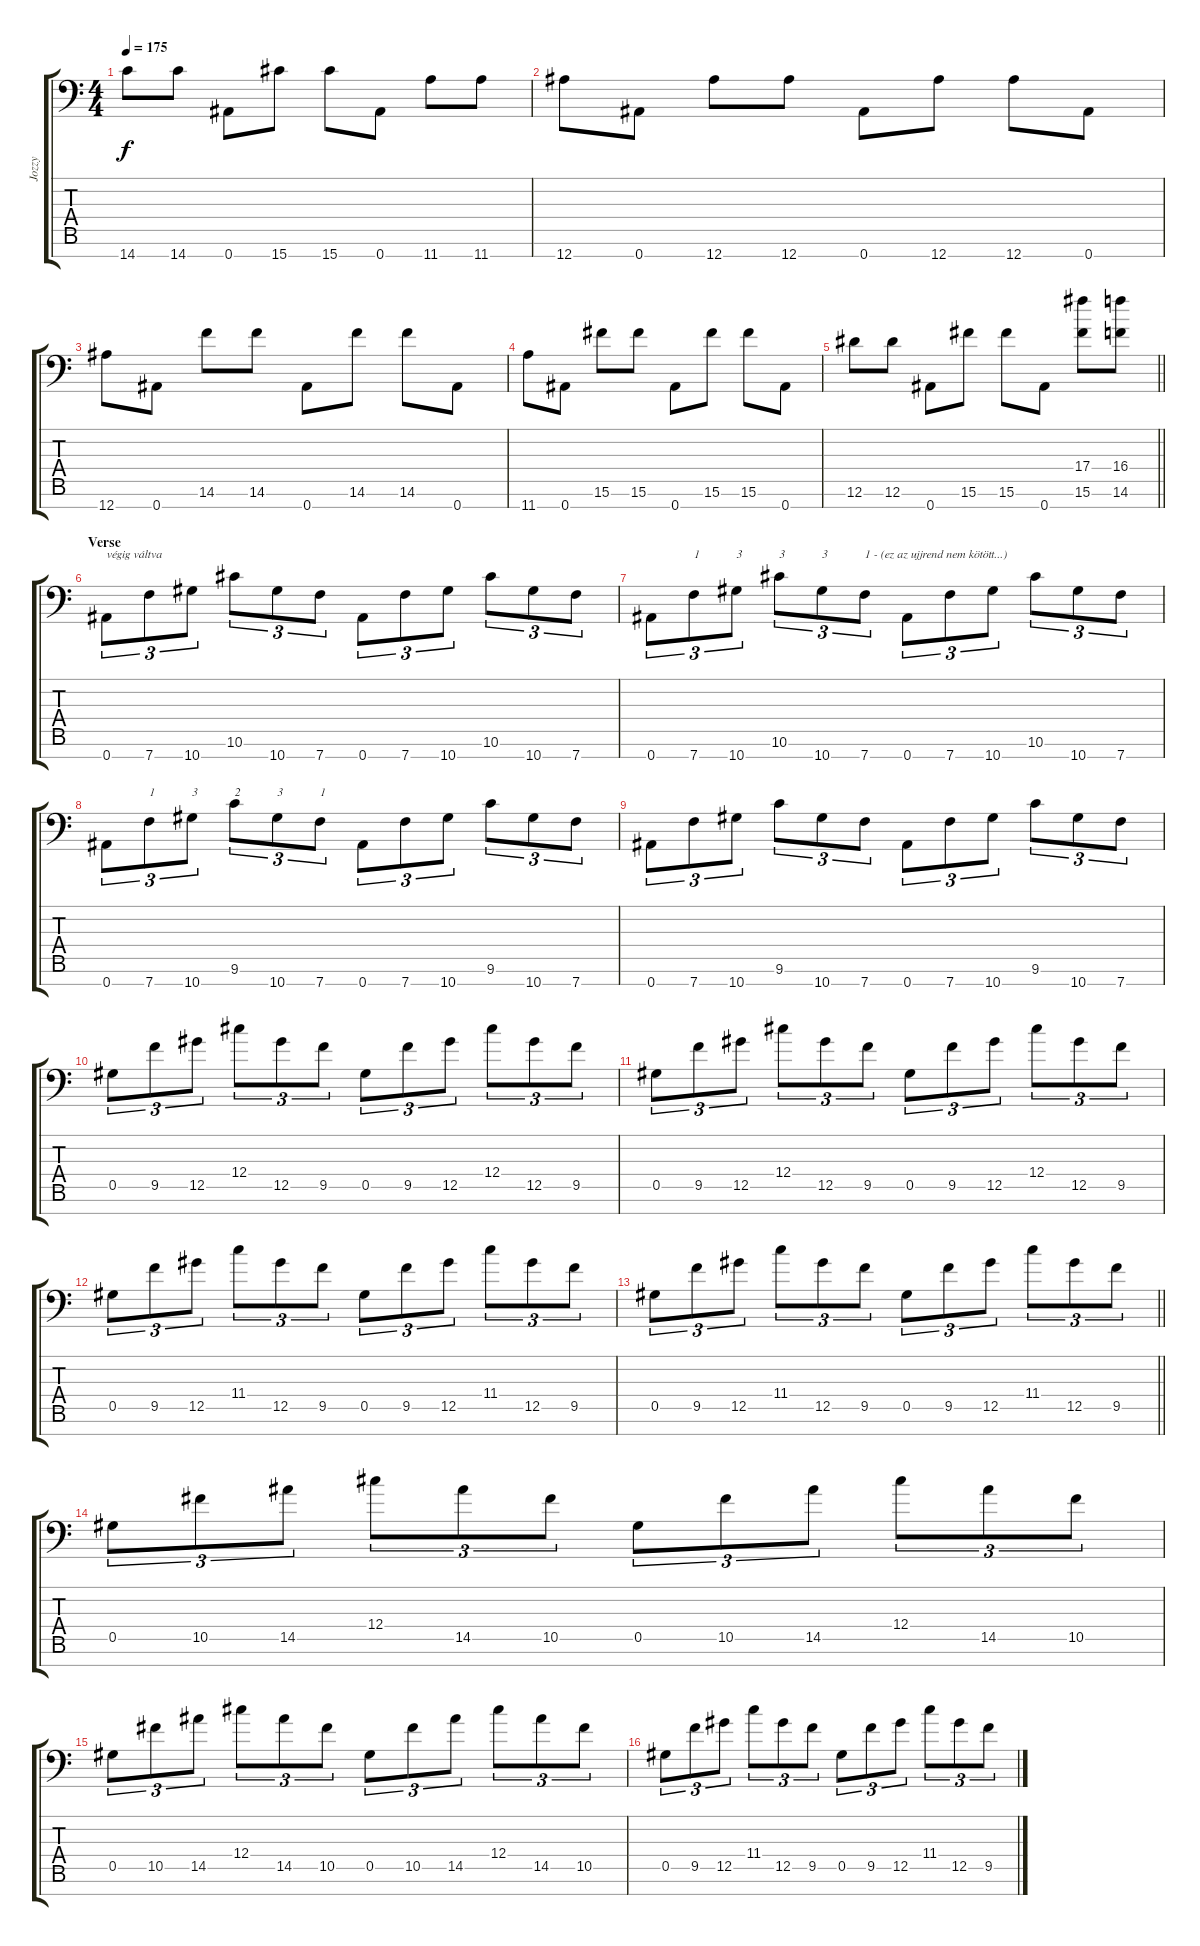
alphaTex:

\track ("Jozzy" "Jozzy") {instrument distortionguitar}
\staff {score tabs}
\tuning (Eb4 Bb3 Gb3 Db3 Ab2 Eb2 Bb1) {hide}
\ts (4 4)
\tempo 175
\clef f4
\ks c
14.7.8{dy f} 14.7.8 0.7.8 15.7.8 15.7.8 0.7.8 11.7.8 11.7.8 |
12.7.8 0.7.8 12.7.8 12.7.8 0.7.8 12.7.8 12.7.8 0.7.8 |
12.7.8 0.7.8 14.6.8 14.6.8 0.7.8 14.6.8 14.6.8 0.7.8 |
11.7.8 0.7.8 15.6.8 15.6.8 0.7.8 15.6.8 15.6.8 0.7.8 |
\barLineRight lightlight
12.6.8 12.6.8 0.7.8 15.6.8 15.6.8 0.7.8 (17.4 15.6).8 (16.4 14.6).8 |
\section ("" "Verse")
0.7.8{tu (3 2) txt "végig váltva"} 7.7.8{tu (3 2)} 10.7.8{tu (3 2)} 10.6.8{tu (3 2)} 10.7.8{tu (3 2)} 7.7.8{tu (3 2)} 0.7.8{tu (3 2)} 7.7.8{tu (3 2)} 10.7.8{tu (3 2)} 10.6.8{tu (3 2)} 10.7.8{tu (3 2)} 7.7.8{tu (3 2)} |
0.7.8{tu (3 2)} 7.7.8{tu (3 2) txt "1"} 10.7.8{tu (3 2) txt "3"} 10.6.8{tu (3 2) txt "3"} 10.7.8{tu (3 2) txt "3"} 7.7.8{tu (3 2) txt "1 - (ez az ujjrend nem kötött...)"} 0.7.8{tu (3 2)} 7.7.8{tu (3 2)} 10.7.8{tu (3 2)} 10.6.8{tu (3 2)} 10.7.8{tu (3 2)} 7.7.8{tu (3 2)} |
0.7.8{tu (3 2)} 7.7.8{tu (3 2) txt "1"} 10.7.8{tu (3 2) txt "3"} 9.6.8{tu (3 2) txt "2"} 10.7.8{tu (3 2) txt "3"} 7.7.8{tu (3 2) txt "1"} 0.7.8{tu (3 2)} 7.7.8{tu (3 2)} 10.7.8{tu (3 2)} 9.6.8{tu (3 2)} 10.7.8{tu (3 2)} 7.7.8{tu (3 2)} |
0.7.8{tu (3 2)} 7.7.8{tu (3 2)} 10.7.8{tu (3 2)} 9.6.8{tu (3 2)} 10.7.8{tu (3 2)} 7.7.8{tu (3 2)} 0.7.8{tu (3 2)} 7.7.8{tu (3 2)} 10.7.8{tu (3 2)} 9.6.8{tu (3 2)} 10.7.8{tu (3 2)} 7.7.8{tu (3 2)} |
0.5.8{tu (3 2)} 9.5.8{tu (3 2)} 12.5.8{tu (3 2)} 12.4.8{tu (3 2)} 12.5.8{tu (3 2)} 9.5.8{tu (3 2)} 0.5.8{tu (3 2)} 9.5.8{tu (3 2)} 12.5.8{tu (3 2)} 12.4.8{tu (3 2)} 12.5.8{tu (3 2)} 9.5.8{tu (3 2)} |
0.5.8{tu (3 2)} 9.5.8{tu (3 2)} 12.5.8{tu (3 2)} 12.4.8{tu (3 2)} 12.5.8{tu (3 2)} 9.5.8{tu (3 2)} 0.5.8{tu (3 2)} 9.5.8{tu (3 2)} 12.5.8{tu (3 2)} 12.4.8{tu (3 2)} 12.5.8{tu (3 2)} 9.5.8{tu (3 2)} |
0.5.8{tu (3 2)} 9.5.8{tu (3 2)} 12.5.8{tu (3 2)} 11.4.8{tu (3 2)} 12.5.8{tu (3 2)} 9.5.8{tu (3 2)} 0.5.8{tu (3 2)} 9.5.8{tu (3 2)} 12.5.8{tu (3 2)} 11.4.8{tu (3 2)} 12.5.8{tu (3 2)} 9.5.8{tu (3 2)} |
\barLineRight lightlight
0.5.8{tu (3 2)} 9.5.8{tu (3 2)} 12.5.8{tu (3 2)} 11.4.8{tu (3 2)} 12.5.8{tu (3 2)} 9.5.8{tu (3 2)} 0.5.8{tu (3 2)} 9.5.8{tu (3 2)} 12.5.8{tu (3 2)} 11.4.8{tu (3 2)} 12.5.8{tu (3 2)} 9.5.8{tu (3 2)} |
\section ("" "")
0.5.8{tu (3 2)} 10.5.8{tu (3 2)} 14.5.8{tu (3 2)} 12.4.8{tu (3 2)} 14.5.8{tu (3 2)} 10.5.8{tu (3 2)} 0.5.8{tu (3 2)} 10.5.8{tu (3 2)} 14.5.8{tu (3 2)} 12.4.8{tu (3 2)} 14.5.8{tu (3 2)} 10.5.8{tu (3 2)} |
0.5.8{tu (3 2)} 10.5.8{tu (3 2)} 14.5.8{tu (3 2)} 12.4.8{tu (3 2)} 14.5.8{tu (3 2)} 10.5.8{tu (3 2)} 0.5.8{tu (3 2)} 10.5.8{tu (3 2)} 14.5.8{tu (3 2)} 12.4.8{tu (3 2)} 14.5.8{tu (3 2)} 10.5.8{tu (3 2)} |
0.5.8{tu (3 2)} 9.5.8{tu (3 2)} 12.5.8{tu (3 2)} 11.4.8{tu (3 2)} 12.5.8{tu (3 2)} 9.5.8{tu (3 2)} 0.5.8{tu (3 2)} 9.5.8{tu (3 2)} 12.5.8{tu (3 2)} 11.4.8{tu (3 2)} 12.5.8{tu (3 2)} 9.5.8{tu (3 2)}
